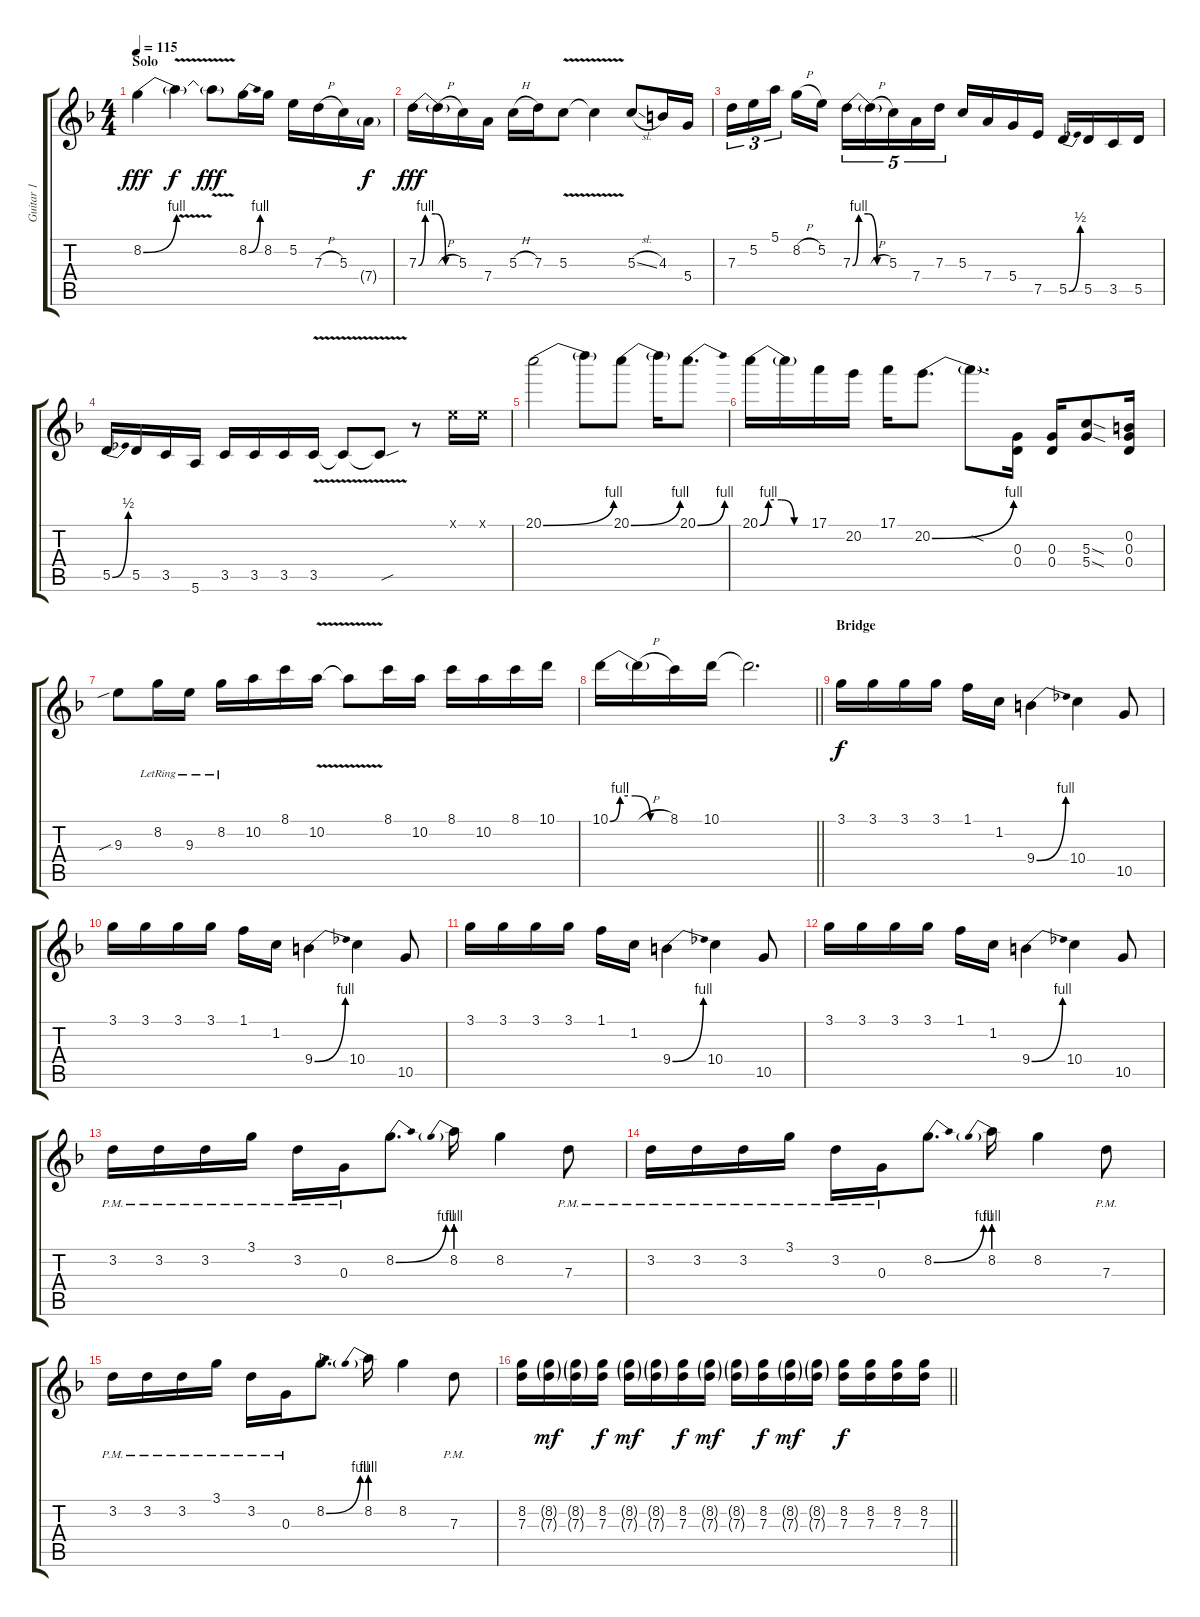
\track ("Guitar 1" "Guitar 1") {instrument distortionguitar}
\staff {score tabs}
\tuning (E4 B3 G3 D3 A2 E2) {hide}
\ts (4 4)
\section ("" "Solo")
\tempo 115
\clef g2
\ks f
8.2{be (bend 0 0 60 4)}.4{dy fff} 8.2{v t}.4{dy f} 8.2{t}.8{dy fff} 8.2{be (bend 0 0 60 4)}.16 8.2.16 5.2.16 7.3{h}.16 5.3.16 7.4{g}.16{dy f} |
7.3{be (custom 0 0 10 4 25 4 40 0 60 0)}.16{dy fff} 7.3{h t}.16 5.3.16 7.4.16 5.3{h}.16 7.3.16 5.3{v}.8 5.3{v t}.4 5.3{sl}.8 4.3.16 5.4.16 |
7.3.16{tu (3 2)} 5.2.16{tu (3 2)} 5.1.16{tu (3 2) beam splitsecondary} 8.2{h}.16 5.2.16 7.3{be (custom 0 0 10 4 25 4 40 0 60 0)}.16{tu (5 4)} 7.3{h t}.16{tu (5 4)} 5.3.16{tu (5 4)} 7.4.16{tu (5 4)} 7.3.16{tu (5 4)} 5.3.16 7.4.16 5.4.16 7.5.16 5.5{be (bend 0 0 60 2)}.16 5.5.16 3.5.16 5.5.16 |
5.5{be (bend 0 0 60 2)}.16 5.5.16 3.5.16 5.6.16 3.5.16 3.5.16 3.5.16 3.5{v}.16 3.5{v t}.8 3.5{sou t}.8 r.8 0.1{x}.16 0.1{x}.16 |
20.1{be (bend 0 0 60 4)}.2 20.1{t}.8 20.1{be (bend 0 0 60 4)}.8 20.1{t}.16 20.1{be (bend 0 0 60 4)}.8{d} |
20.1{be (custom 0 0 10 4 25 4 40 0 60 0)}.16 20.1{t}.16 17.1.16 20.2.16 17.1.16 20.2{be (bend 0 0 60 4)}.8{d} 20.2{sod t}.8{d} (0.3 0.4).16 (0.3 0.4).16 (5.3{sod} 5.4{sod}).8 (0.2 0.3 0.4).16 |
9.3{sib}.8 8.2{lr}.16 9.3{lr}.16 8.2{lr}.16 10.2.16 8.1.16 10.2{v}.16 10.2{v t}.8 8.1.16 10.2.16 8.1.16 10.2.16 8.1.16 10.1.16 |
\barLineRight lightlight
10.1{be (custom 0 0 10 4 25 4 40 0 60 0)}.16 10.1{h t}.16 8.1.16 10.1.16 10.1{t}.2{d} |
\section ("" "Bridge")
3.1.16{dy f} 3.1.16 3.1.16 3.1.16 1.1.16 1.2.16 9.4{be (bend 0 0 60 4)}.4 10.4.4 10.5.8 |
3.1.16 3.1.16 3.1.16 3.1.16 1.1.16 1.2.16 9.4{be (bend 0 0 60 4)}.4 10.4.4 10.5.8 |
3.1.16 3.1.16 3.1.16 3.1.16 1.1.16 1.2.16 9.4{be (bend 0 0 60 4)}.4 10.4.4 10.5.8 |
3.1.16 3.1.16 3.1.16 3.1.16 1.1.16 1.2.16 9.4{be (bend 0 0 60 4)}.4 10.4.4 10.5.8 |
3.2{pm}.16 3.2{pm}.16 3.2{pm}.16 3.1{pm}.16 3.2{pm}.16 0.3{pm}.16 8.2{be (bend 0 0 60 4)}.8{d} 8.2{be (prebend 0 4 60 4)}.16 8.2.4 7.3{pm}.8 |
3.2{pm}.16 3.2{pm}.16 3.2{pm}.16 3.1{pm}.16 3.2{pm}.16 0.3{pm}.16 8.2{be (bend 0 0 60 4)}.8{d} 8.2{be (prebend 0 4 60 4)}.16 8.2.4 7.3{pm}.8 |
3.2{pm}.16 3.2{pm}.16 3.2{pm}.16 3.1{pm}.16 3.2{pm}.16 0.3{pm}.16 8.2{be (bend 0 0 60 4)}.8{d} 8.2{be (prebend 0 4 60 4)}.16 8.2.4 7.3{pm}.8 |
\barLineRight lightlight
(8.2 7.3).16 (8.2{g} 7.3{g}).16{dy mf} (8.2{g} 7.3{g}).16 (8.2 7.3).16{dy f} (8.2{g} 7.3{g}).16{dy mf} (8.2{g} 7.3{g}).16 (8.2 7.3).16{dy f} (8.2{g} 7.3{g}).16{dy mf} (8.2{g} 7.3{g}).16 (8.2 7.3).16{dy f} (8.2{g} 7.3{g}).16{dy mf} (8.2{g} 7.3{g}).16 (8.2 7.3).16{dy f} (8.2 7.3).16 (8.2 7.3).16 (8.2 7.3).16
